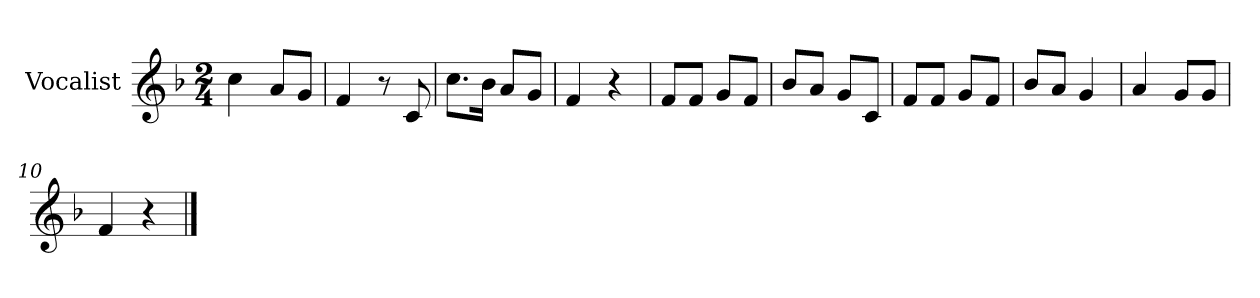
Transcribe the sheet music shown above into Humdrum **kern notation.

**kern
*part1
*staff1
*I"Vocalist
*k[b-]
*F:
*M2/4
=1
4cc
8aL
8gJ
=2
4f
8r
8c
=3
8.ccL
16b-Jk
8aL
8gJ
=4
4f
4r
=5
8fL
8fJ
8gL
8fJ
=6
8b-L
8aJ
8gL
8cJ
=7
8fL
8fJ
8gL
8fJ
=8
8b-L
8aJ
4g
=9
4a
8gL
8gJ
=10
4f
4r
==
*-
